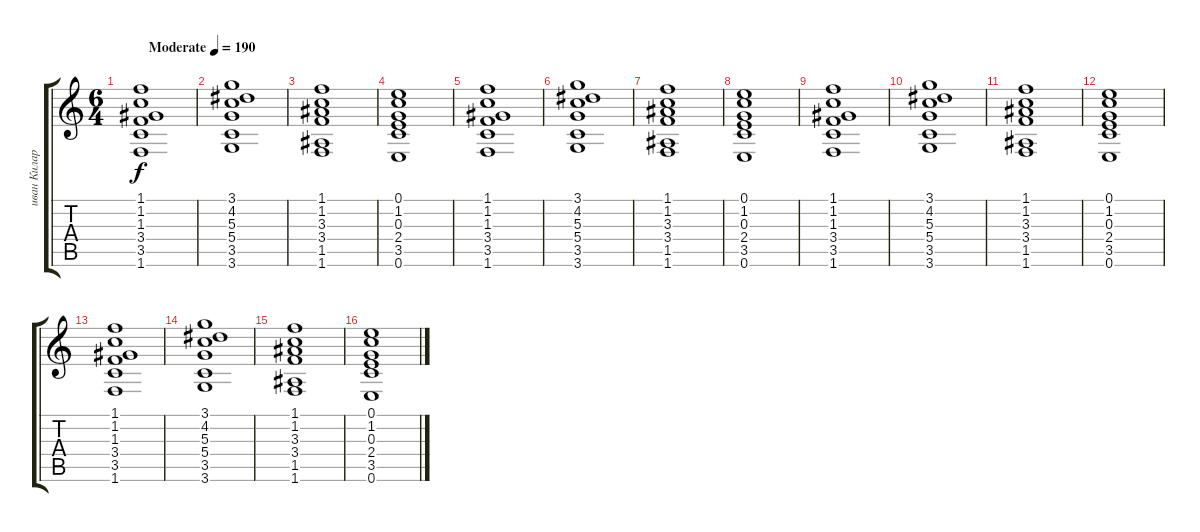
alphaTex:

\track ("иван Килар" "иван Килар") {instrument acousticguitarsteel}
\staff {score tabs}
\tuning (E4 B3 G3 D3 A2 E2) {hide}
\ts (6 4)
\tempo (190 "Moderate")
\clef g2
\ks c
(1.1 1.2 1.3 3.4 3.5 1.6).1{dy f instrument acousticguitarsteel} |
(3.1 4.2 5.3 5.4 3.5 3.6).1 |
(1.1 1.2 3.3 3.4 1.5 1.6).1 |
(0.1 1.2 0.3 2.4 3.5 0.6).1 |
(1.1 1.2 1.3 3.4 3.5 1.6).1 |
(3.1 4.2 5.3 5.4 3.5 3.6).1 |
(1.1 1.2 3.3 3.4 1.5 1.6).1 |
(0.1 1.2 0.3 2.4 3.5 0.6).1 |
(1.1 1.2 1.3 3.4 3.5 1.6).1 |
(3.1 4.2 5.3 5.4 3.5 3.6).1 |
(1.1 1.2 3.3 3.4 1.5 1.6).1 |
(0.1 1.2 0.3 2.4 3.5 0.6).1 |
(1.1 1.2 1.3 3.4 3.5 1.6).1 |
(3.1 4.2 5.3 5.4 3.5 3.6).1 |
(1.1 1.2 3.3 3.4 1.5 1.6).1 |
(0.1 1.2 0.3 2.4 3.5 0.6).1
